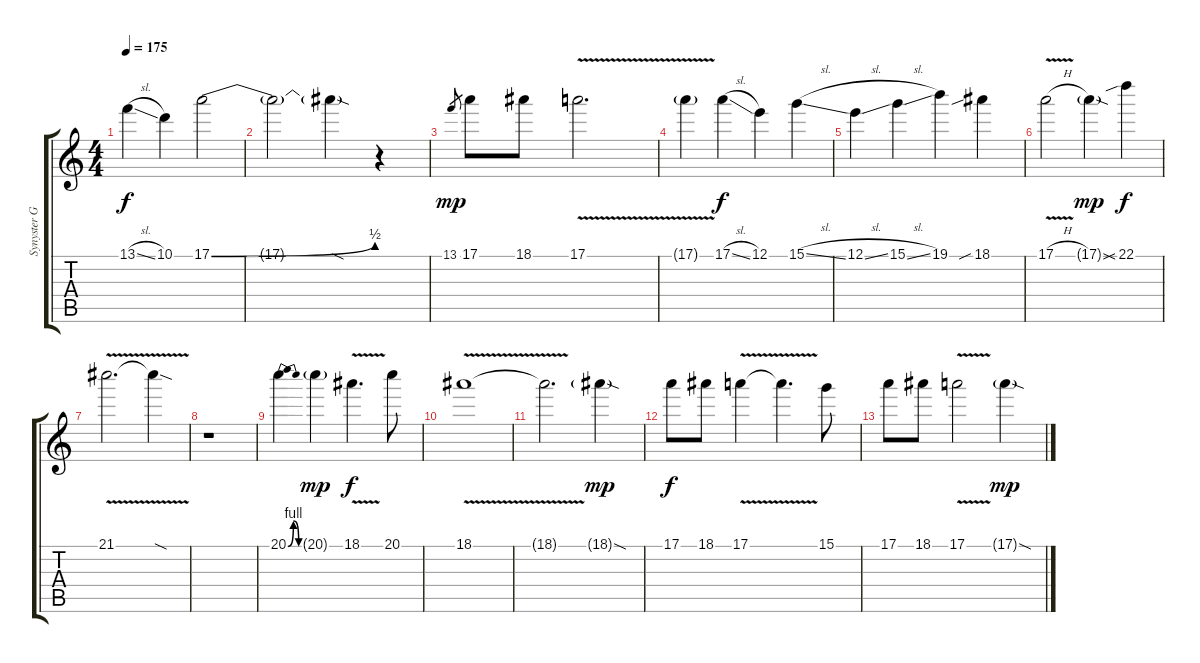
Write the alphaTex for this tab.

\track ("Synyster Gates" "Synyster G") {instrument distortionguitar}
\staff {score tabs}
\tuning (E4 B3 G3 D3 A2 D2) {hide}
\ts (4 4)
\tempo 175
\clef g2
\ks c
13.1{sl t}.4{dy f} 10.1.4 17.1{be (bend 0 0 60 2)}.2 |
17.1{t}.2 17.1{sod t}.4 r.4 |
13.1.8{gr dy mp} 17.1.8 18.1.8 17.1{v}.2{d} |
17.1{v g}.4 17.1{sl}.4{dy f} 12.1.4 15.1{sl}.4 |
12.1{sl}.4 15.1{sl}.4 19.1.4 18.1{sib}.4 |
17.1{v h}.2 17.1{sod g}.4{dy mp} 22.1{sib}.4{dy f} |
21.1{v}.2{d} 21.1{sod t}.4 |
r.1 |
20.1{be (bendrelease 0 0 30 4 30 4 60 0)}.4 20.1{g}.4{dy mp} 18.1{v}.4{d dy f} 20.1.8 |
18.1{v}.1 |
18.1{t}.2{d} 18.1{sod g}.4{dy mp} |
17.1.8{dy f} 18.1.8 17.1{v}.4 17.1{t}.4{d} 15.1.8 |
17.1.8 18.1.8 17.1{v}.2 17.1{sod g}.4{dy mp}
